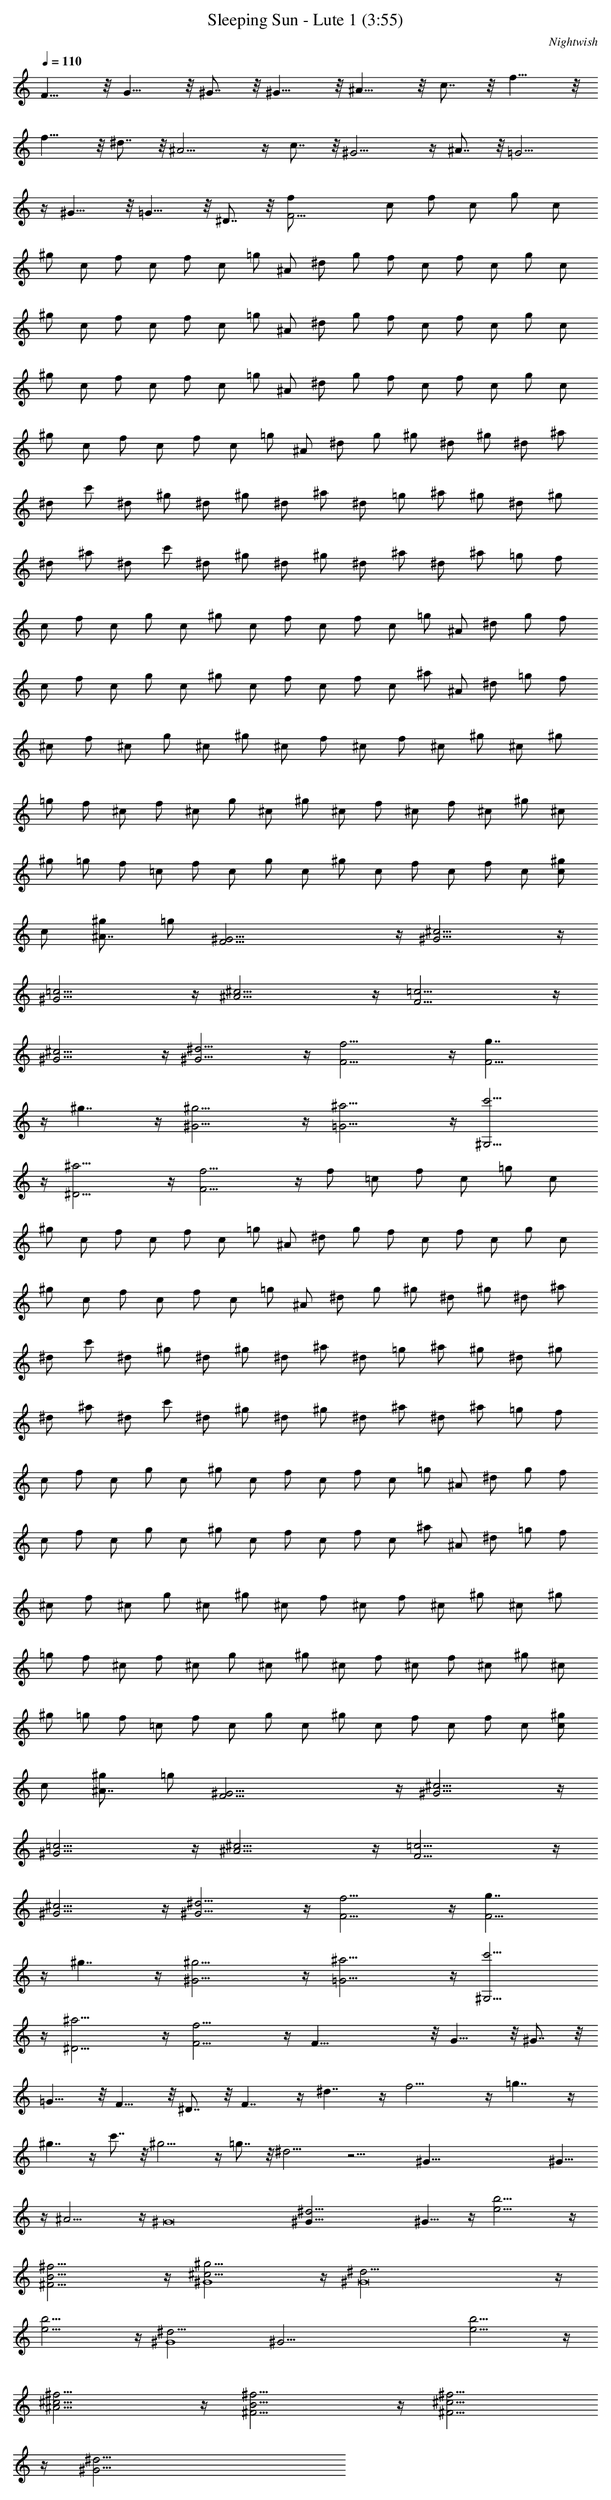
X:1
T:Sleeping Sun - Lute 1 (3:55)
C:Nightwish
L:1/4
Q:110
K:C
F11/8 z/8 G11/8 z/8 ^G7/8 z/8 ^G11/8 z/8 ^A11/8 z/8 c7/8 z/8 f11/8 z/8
f11/8 z/8 ^d7/8 z/8 ^A15/4 z/4 c7/8 z/8 ^G11/4 z/4 ^A7/8 z/8 =G11/4
z/4 ^G11/8 z/8 =G11/8 z/8 ^D7/8 z/8 [F15/4f/2] c/2 f/2 c/2 g/2 c/2
^g/2 c/2 f/2 c/2 f/2 c/2 =g/2 ^A/2 ^d/2 g/2 f/2 c/2 f/2 c/2 g/2 c/2
^g/2 c/2 f/2 c/2 f/2 c/2 =g/2 ^A/2 ^d/2 g/2 f/2 c/2 f/2 c/2 g/2 c/2
^g/2 c/2 f/2 c/2 f/2 c/2 =g/2 ^A/2 ^d/2 g/2 f/2 c/2 f/2 c/2 g/2 c/2
^g/2 c/2 f/2 c/2 f/2 c/2 =g/2 ^A/2 ^d/2 g/2 ^g/2 ^d/2 ^g/2 ^d/2 ^a/2
^d/2 c'/2 ^d/2 ^g/2 ^d/2 ^g/2 ^d/2 ^a/2 ^d/2 =g/2 ^a/2 ^g/2 ^d/2 ^g/2
^d/2 ^a/2 ^d/2 c'/2 ^d/2 ^g/2 ^d/2 ^g/2 ^d/2 ^a/2 ^d/2 ^a/2 =g/2 f/2
c/2 f/2 c/2 g/2 c/2 ^g/2 c/2 f/2 c/2 f/2 c/2 =g/2 ^A/2 ^d/2 g/2 f/2
c/2 f/2 c/2 g/2 c/2 ^g/2 c/2 f/2 c/2 f/2 c/2 ^a/2 ^A/2 ^d/2 =g/2 f/2
^c/2 f/2 ^c/2 g/2 ^c/2 ^g/2 ^c/2 f/2 ^c/2 f/2 ^c/2 ^g/2 ^c/2 ^g/2
=g/2 f/2 ^c/2 f/2 ^c/2 g/2 ^c/2 ^g/2 ^c/2 f/2 ^c/2 f/2 ^c/2 ^g/2 ^c/2
^g/2 =g/2 f/2 =c/2 f/2 c/2 g/2 c/2 ^g/2 c/2 f/2 c/2 f/2 c/2 [c/2^g/2]
c/2 [^A7/8^g/2] =g/2 [F31/4^G31/4] z/4 [^G15/4^c15/4] z/4
[^G15/4=c15/4] z/4 [^A15/4^c15/4] z/4 [F15/4=c15/4] z/4
[^G15/4^c15/4] z/4 [^G15/4^d15/4] z/4 [F15/4f15/4] z/4 [F15/4g7/4]
z/4 ^g7/4 z/4 [^G15/4^g15/4] z/4 [=G15/4^a15/4] z/4 [^G,15/4c'15/4]
z/4 [^D15/4^a15/4] z/4 [F15/4f15/4] z/4 f/2 =c/2 f/2 c/2 =g/2 c/2
^g/2 c/2 f/2 c/2 f/2 c/2 =g/2 ^A/2 ^d/2 g/2 f/2 c/2 f/2 c/2 g/2 c/2
^g/2 c/2 f/2 c/2 f/2 c/2 =g/2 ^A/2 ^d/2 g/2 ^g/2 ^d/2 ^g/2 ^d/2 ^a/2
^d/2 c'/2 ^d/2 ^g/2 ^d/2 ^g/2 ^d/2 ^a/2 ^d/2 =g/2 ^a/2 ^g/2 ^d/2 ^g/2
^d/2 ^a/2 ^d/2 c'/2 ^d/2 ^g/2 ^d/2 ^g/2 ^d/2 ^a/2 ^d/2 ^a/2 =g/2 f/2
c/2 f/2 c/2 g/2 c/2 ^g/2 c/2 f/2 c/2 f/2 c/2 =g/2 ^A/2 ^d/2 g/2 f/2
c/2 f/2 c/2 g/2 c/2 ^g/2 c/2 f/2 c/2 f/2 c/2 ^a/2 ^A/2 ^d/2 =g/2 f/2
^c/2 f/2 ^c/2 g/2 ^c/2 ^g/2 ^c/2 f/2 ^c/2 f/2 ^c/2 ^g/2 ^c/2 ^g/2
=g/2 f/2 ^c/2 f/2 ^c/2 g/2 ^c/2 ^g/2 ^c/2 f/2 ^c/2 f/2 ^c/2 ^g/2 ^c/2
^g/2 =g/2 f/2 =c/2 f/2 c/2 g/2 c/2 ^g/2 c/2 f/2 c/2 f/2 c/2 [c/2^g/2]
c/2 [^A7/8^g/2] =g/2 [F31/4^G31/4] z/4 [^G15/4^c15/4] z/4
[^G15/4=c15/4] z/4 [^A15/4^c15/4] z/4 [F15/4=c15/4] z/4
[^G15/4^c15/4] z/4 [^G15/4^d15/4] z/4 [F15/4f15/4] z/4 [F15/4g7/4]
z/4 ^g7/4 z/4 [^G15/4^g15/4] z/4 [=G15/4^a15/4] z/4 [^G,15/4c'15/4]
z/4 [^D15/4^a15/4] z/4 [F15/4f15/4] z/4 F43/8 z/8 G11/8 z/8 ^G7/8 z/8
=G11/8 z/8 F11/8 z/8 ^D7/8 z/8 F7/4 z/4 ^d7/4 z/4 f15/4 z/4 =g7/4 z/4
^g7/4 z/4 c'7/8 z/8 ^g11/4 z/4 =g7/8 z/8 ^d11/4 z17/4 ^G117/8 ^G9/8
z/4 ^A15/4 z/4 ^G8 [^G53/8^d31/4] ^G9/8 z/4 [e15/4b15/4] z/4
[B15/4^f15/4^F15/4] z/4 [^c15/4^g15/4^G4] z/4 [^G8^d15/4] z/4
[e15/4b15/4] z/4 [^G4^d47/4] [^G47/4z8] [e15/4b15/4] z/4
[^f15/4^c15/4^A15/4] z/4 [B15/4^f15/4^F15/4] z/4 [^f15/4^c15/4^F15/4]
z/4 [^G31/4^d31/4]
